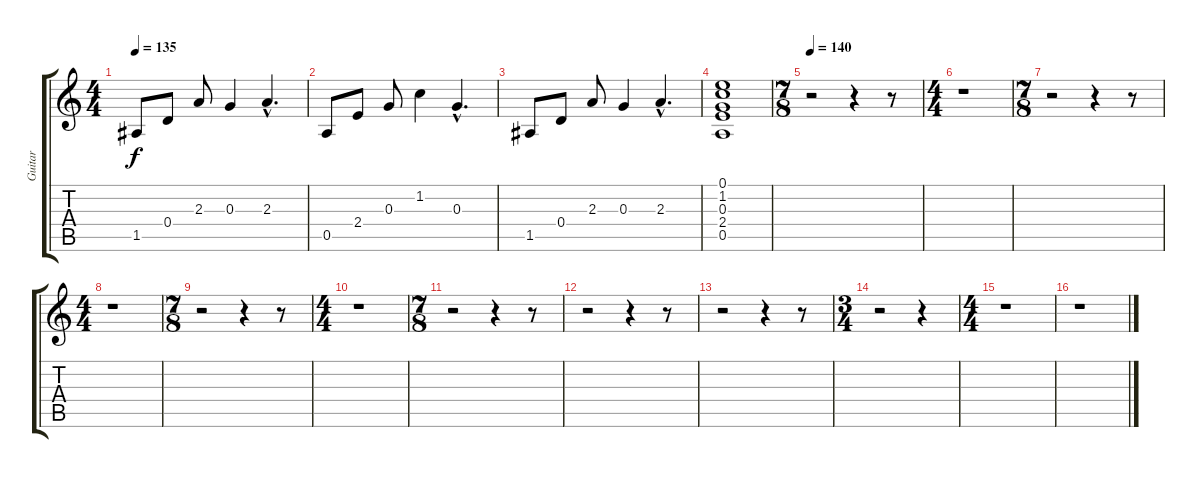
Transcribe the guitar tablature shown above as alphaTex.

\track ("Guitar" "Guitar") {instrument acousticguitarsteel}
\staff {score tabs}
\tuning (E4 B3 G3 D3 A2 E2) {hide}
\ts (4 4)
\tempo 135
\clef g2
\ks c
1.5.8{dy f} 0.4.8 2.3.8 0.3.4 2.3{hac}.4{d} |
0.5.8 2.4.8 0.3.8 1.2.4 0.3{hac}.4{d} |
1.5.8 0.4.8 2.3.8 0.3.4 2.3{hac}.4{d} |
(0.1 1.2 0.3 2.4 0.5).1 |
\ts (7 8)
\tempo 140
r.2 r.4 r.8 |
\ts (4 4)
r.1 |
\ts (7 8)
r.2 r.4 r.8 |
\ts (4 4)
r.1 |
\ts (7 8)
r.2 r.4 r.8 |
\ts (4 4)
r.1 |
\ts (7 8)
r.2 r.4 r.8 |
r.2 r.4 r.8 |
r.2 r.4 r.8 |
\ts (3 4)
r.2 r.4 |
\ts (4 4)
r.1 |
r.1
